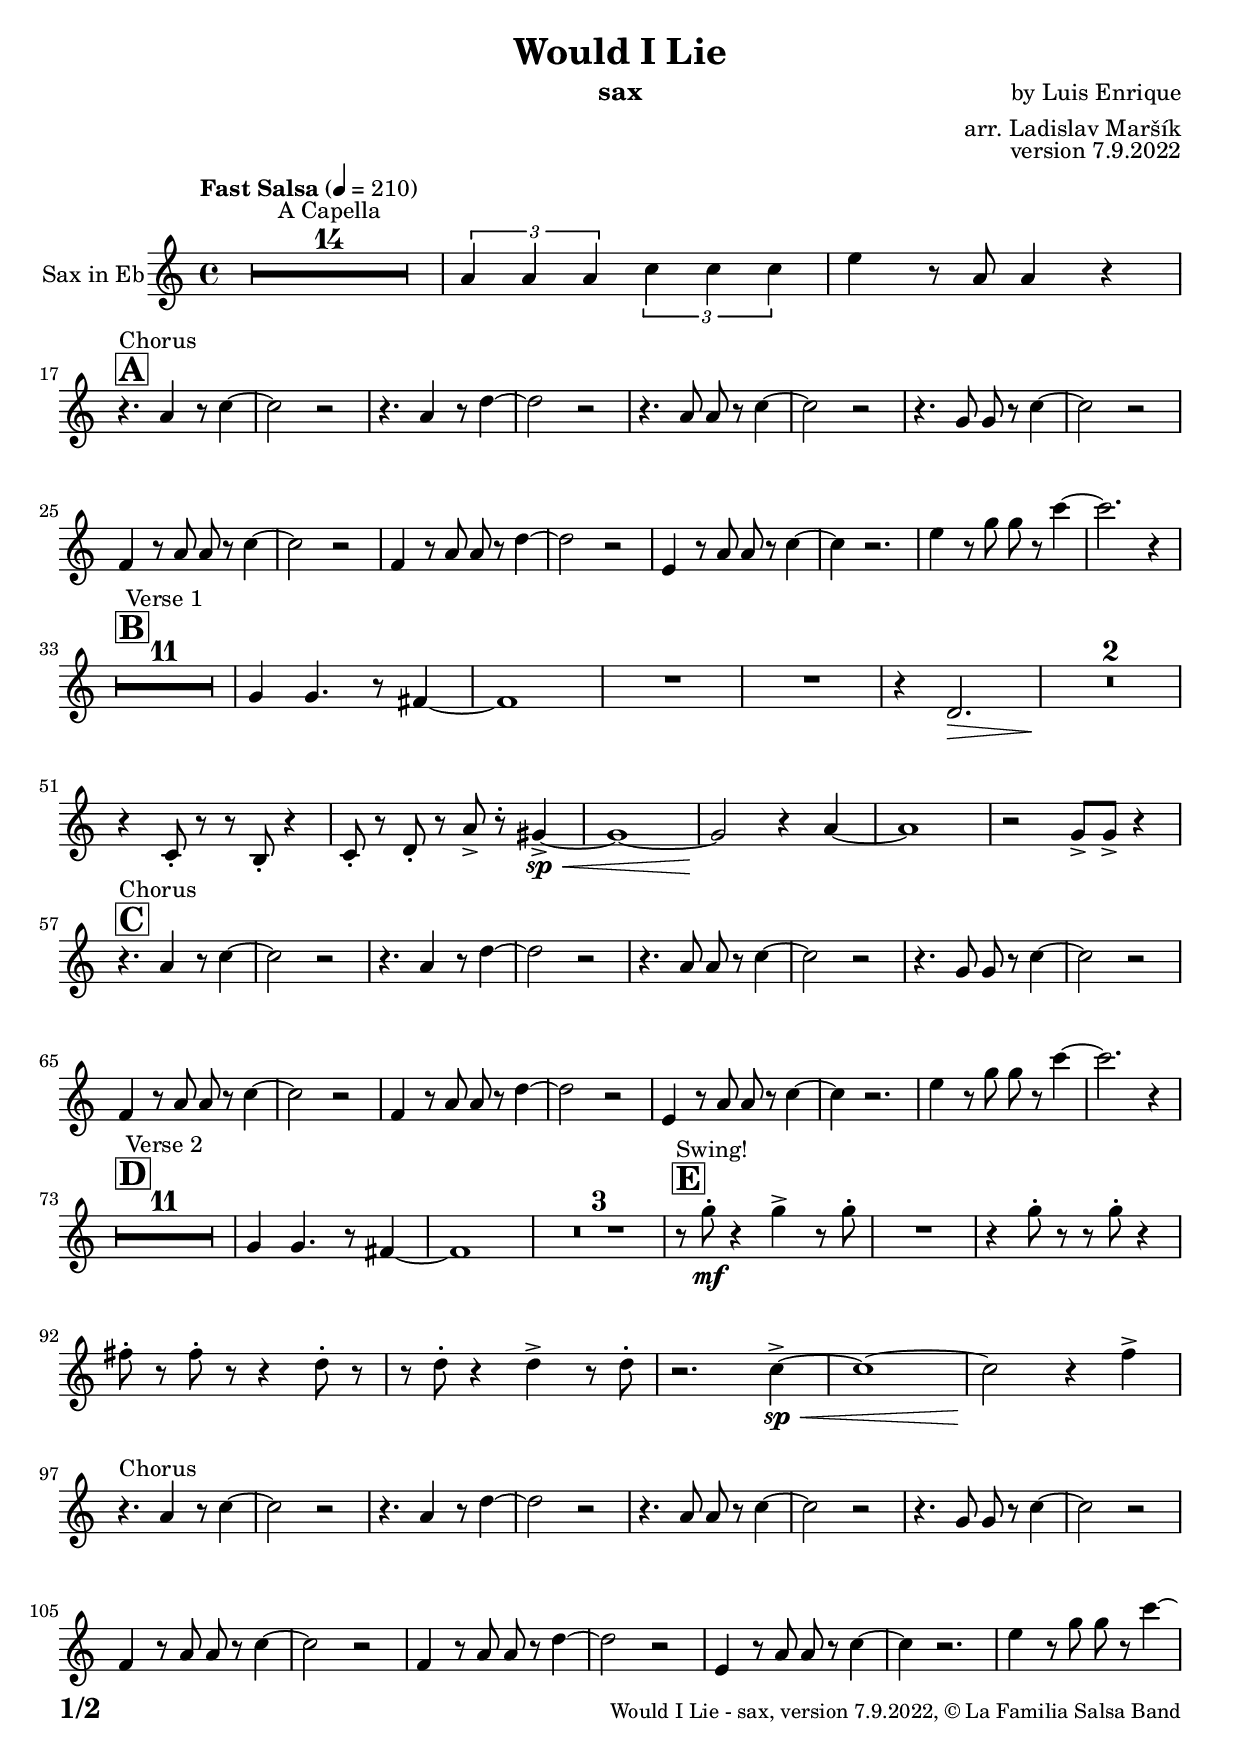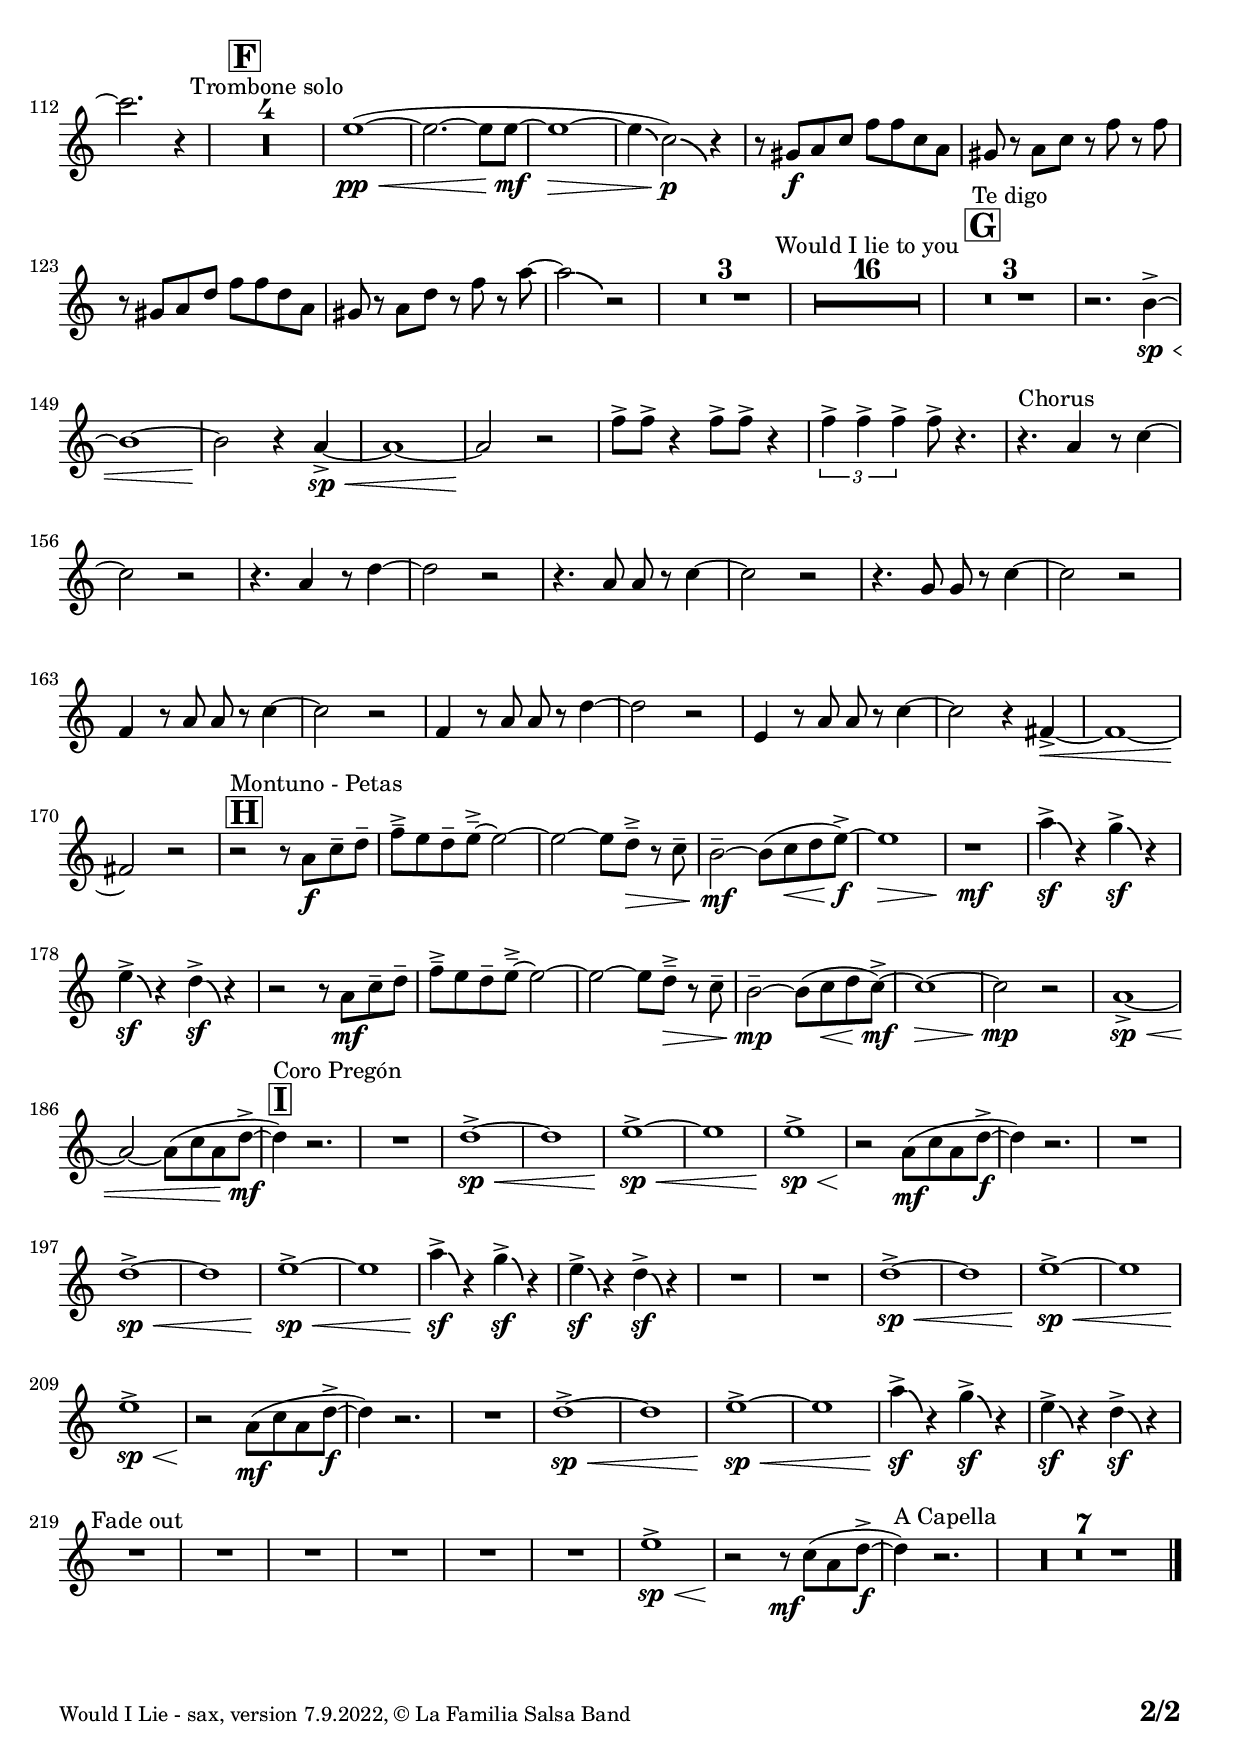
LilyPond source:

\version "2.22.2"

% Sheet revision 2022_09

\header {
  title = "Would I Lie"
  instrument = "sax"
  composer = "by Luis Enrique"
  arranger = "arr. Ladislav Maršík"
  opus = "version 7.9.2022"
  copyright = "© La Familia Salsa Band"
}

inst =
#(define-music-function
  (string)
  (string?)
  #{ <>^\markup \abs-fontsize #16 \bold \box #string #})

makePercent = #(define-music-function (note) (ly:music?)
                 (make-music 'PercentEvent 'length (ly:music-length note)))

#(define (test-stencil grob text)
   (let* ((orig (ly:grob-original grob))
          (siblings (ly:spanner-broken-into orig)) ; have we been split?
          (refp (ly:grob-system grob))
          (left-bound (ly:spanner-bound grob LEFT))
          (right-bound (ly:spanner-bound grob RIGHT))
          (elts-L (ly:grob-array->list (ly:grob-object left-bound 'elements)))
          (elts-R (ly:grob-array->list (ly:grob-object right-bound 'elements)))
          (break-alignment-L
           (filter
            (lambda (elt) (grob::has-interface elt 'break-alignment-interface))
            elts-L))
          (break-alignment-R
           (filter
            (lambda (elt) (grob::has-interface elt 'break-alignment-interface))
            elts-R))
          (break-alignment-L-ext (ly:grob-extent (car break-alignment-L) refp X))
          (break-alignment-R-ext (ly:grob-extent (car break-alignment-R) refp X))
          (num
           (markup text))
          (num
           (if (or (null? siblings)
                   (eq? grob (car siblings)))
               num
               (make-parenthesize-markup num)))
          (num (grob-interpret-markup grob num))
          (num-stil-ext-X (ly:stencil-extent num X))
          (num-stil-ext-Y (ly:stencil-extent num Y))
          (num (ly:stencil-aligned-to num X CENTER))
          (num
           (ly:stencil-translate-axis
            num
            (+ (interval-length break-alignment-L-ext)
               (* 0.5
                  (- (car break-alignment-R-ext)
                     (cdr break-alignment-L-ext))))
            X))
          (bracket-L
           (markup
            #:path
            0.1 ; line-thickness
            `((moveto 0.5 ,(* 0.5 (interval-length num-stil-ext-Y)))
              (lineto ,(* 0.5
                          (- (car break-alignment-R-ext)
                             (cdr break-alignment-L-ext)
                             (interval-length num-stil-ext-X)))
                      ,(* 0.5 (interval-length num-stil-ext-Y)))
              (closepath)
              (rlineto 0.0
                       ,(if (or (null? siblings) (eq? grob (car siblings)))
                            -1.0 0.0)))))
          (bracket-R
           (markup
            #:path
            0.1
            `((moveto ,(* 0.5
                          (- (car break-alignment-R-ext)
                             (cdr break-alignment-L-ext)
                             (interval-length num-stil-ext-X)))
                      ,(* 0.5 (interval-length num-stil-ext-Y)))
              (lineto 0.5
                      ,(* 0.5 (interval-length num-stil-ext-Y)))
              (closepath)
              (rlineto 0.0
                       ,(if (or (null? siblings) (eq? grob (last siblings)))
                            -1.0 0.0)))))
          (bracket-L (grob-interpret-markup grob bracket-L))
          (bracket-R (grob-interpret-markup grob bracket-R))
          (num (ly:stencil-combine-at-edge num X LEFT bracket-L 0.4))
          (num (ly:stencil-combine-at-edge num X RIGHT bracket-R 0.4)))
     num))

#(define-public (Measure_attached_spanner_engraver context)
   (let ((span '())
         (finished '())
         (event-start '())
         (event-stop '()))
     (make-engraver
      (listeners ((measure-counter-event engraver event)
                  (if (= START (ly:event-property event 'span-direction))
                      (set! event-start event)
                      (set! event-stop event))))
      ((process-music trans)
       (if (ly:stream-event? event-stop)
           (if (null? span)
               (ly:warning "You're trying to end a measure-attached spanner but you haven't started one.")
               (begin (set! finished span)
                 (ly:engraver-announce-end-grob trans finished event-start)
                 (set! span '())
                 (set! event-stop '()))))
       (if (ly:stream-event? event-start)
           (begin (set! span (ly:engraver-make-grob trans 'MeasureCounter event-start))
             (set! event-start '()))))
      ((stop-translation-timestep trans)
       (if (and (ly:spanner? span)
                (null? (ly:spanner-bound span LEFT))
                (moment<=? (ly:context-property context 'measurePosition) ZERO-MOMENT))
           (ly:spanner-set-bound! span LEFT
                                  (ly:context-property context 'currentCommandColumn)))
       (if (and (ly:spanner? finished)
                (moment<=? (ly:context-property context 'measurePosition) ZERO-MOMENT))
           (begin
            (if (null? (ly:spanner-bound finished RIGHT))
                (ly:spanner-set-bound! finished RIGHT
                                       (ly:context-property context 'currentCommandColumn)))
            (set! finished '())
            (set! event-start '())
            (set! event-stop '()))))
      ((finalize trans)
       (if (ly:spanner? finished)
           (begin
            (if (null? (ly:spanner-bound finished RIGHT))
                (set! (ly:spanner-bound finished RIGHT)
                      (ly:context-property context 'currentCommandColumn)))
            (set! finished '())))
       (if (ly:spanner? span)
           (begin
            (ly:warning "I think there's a dangling measure-attached spanner :-(")
            (ly:grob-suicide! span)
            (set! span '())))))))

\layout {
  \context {
    \Staff
    \consists #Measure_attached_spanner_engraver
    \override MeasureCounter.font-encoding = #'latin1
    \override MeasureCounter.font-size = 0
    \override MeasureCounter.outside-staff-padding = 2
    \override MeasureCounter.outside-staff-horizontal-padding = #0
  }
}

repeatBracket = #(define-music-function
                  (parser location N note)
                  (number? ly:music?)
                  #{
                    \override Staff.MeasureCounter.stencil =
                    #(lambda (grob) (test-stencil grob #{ #(string-append(number->string N) "x") #} ))
                    \startMeasureCount
                    \repeat volta #N { $note }
                    \stopMeasureCount
                  #}
                  )

Sax = \new Voice
\transpose c a'
\relative c {
  \set Staff.instrumentName = \markup {
    \center-align { "Sax in Eb" }
  }
  \set Staff.midiInstrument = "alto sax"
  \set Staff.midiMaximumVolume = #0.9

  \key c \minor
  \time 4/4
  \tempo "Fast Salsa" 4 = 210
  
  R1*14 ^\markup { "A Capella" }
  
  \tuplet 3/2 { c4 c c } \tuplet 3/2 { es es es} | 
  g r8 c,8 c4 r | \break
  
  \inst "A"
  r4. ^\markup { "Chorus" } c4 r8 es4 ~ |
  es2 r |
  r4. c4 r8 f4 ~ |
  f2 r |
  r4. c8 c r es4 ~ |
  es2 r |
  r4. bes8 bes r es4 ~ |
  es2 r | \break
  
  as,4 r8 c8 c r es4 ~ |
  es2 r |
  as,4 r8 c8 c r f4 ~ |
  f2 r |
  g,4 r8 c8 c r es4 ~ |
  es4 r2. |
  g4 r8 bes bes r es4 ~ |
  es2. r4 | \break
  
  \inst "B"
  R1*11 ^\markup { "Verse 1" } 
  
  bes,4 bes4. r8 a4 ~ |
  a1 |
  R1 |
  R1 |
  
  r4 f2. \> |
  R1*2 \! |
  r4 es8 -. r r d -. r4 |
  es8 -. r f8 -. r c' -> r -. b4 ~ -> \sp \< |
  b1 ~ |
  b2 \! r4 c4 ~ |
  c1 | 
  r2 bes8 -> bes -> r4 | \break
  
  \inst "C"
  r4. ^\markup { "Chorus" } c4 r8 es4 ~ |
  es2 r |
  r4. c4 r8 f4 ~ |
  f2 r |
  r4. c8 c r es4 ~ |
  es2 r |
  r4. bes8 bes r es4 ~ |
  es2 r | \break
  
  as,4 r8 c8 c r es4 ~ |
  es2 r |
  as,4 r8 c8 c r f4 ~ |
  f2 r |
  g,4 r8 c8 c r es4 ~ |
  es4 r2. |
  g4 r8 bes bes r es4 ~ |
  es2. r4 | \break
  
  \inst "D"
  R1*11 ^\markup { "Verse 2" } 
  
  bes,4 bes4. r8 a4 ~ |
  a1 |
  \set Score.skipBars = ##t R1*3
  \inst "E"
  r8 ^\markup { "Swing!" } bes' \mf -. r4 bes -> r8 bes -. |
  R1 |
  r4 bes8 -. r r bes -. r4 |
  a8 -. r a8 -. r r4 f8 -. r |
  r8 f -. r4 f -> r8 f -. |
  r2. es4 ~ -> \sp \< |
  es1 ~ | 
  es2 \! r4 as4 -> | \break
  
  r4. ^\markup { "Chorus" } c,4 r8 es4 ~ |
  es2 r |
  r4. c4 r8 f4 ~ |
  f2 r |
  r4. c8 c r es4 ~ |
  es2 r |
  r4. bes8 bes r es4 ~ |
  es2 r | \break
  
  as,4 r8 c8 c r es4 ~ |
  es2 r |
  as,4 r8 c8 c r f4 ~ |
  f2 r |
  g,4 r8 c8 c r es4 ~ |
  es4 r2. |
  g4 r8 bes bes r es4 ~ |
  es2. r4 |
  
  \inst "F"
  \set Score.skipBars = ##t R1*4 ^\markup { "Trombone solo" }
  
  g,1 ~ ( \pp \< |
  g2. ~ g8 g8 \mf ~ |
  g1 \> ~ |
  g4 \bendAfter #-2 es2 \p ) \bendAfter #-4 r4 |
  
  r8 b \f c es as as es c |
  b r c es r as r as |
  r b, c f as as f c |
  b r c f r as r c ~ |
  c2 \bendAfter #-3 r2 |
  
  \set Score.skipBars = ##t R1*3
  
  \set Score.skipBars = ##t R1*16 ^\markup { "Would I lie to you" }
  
  \inst "G"
  \set Score.skipBars = ##t R1*3 ^\markup { "Te digo" }
  
  r2. d,4 ~ -> \sp \< |
  d1 ~ |
  d2 \! r4 c4 ~ -> \sp \< |
  c1 ~ |  
  c2 \! r2 |
  
  as'8 -> as -> r4 as8 -> as -> r4 |
  \tuplet 3/2 { as4 -> as -> as -> } as8 -> r4. |
  
  r4. ^\markup { "Chorus" } c,4 r8 es4 ~ |
  es2 r |
  r4. c4 r8 f4 ~ |
  f2 r |
  r4. c8 c r es4 ~ |
  es2 r |
  r4. bes8 bes r es4 ~ |
  es2 r | \break
  
  as,4 r8 c8 c r es4 ~ |
  es2 r |
  as,4 r8 c8 c r f4 ~ |
  f2 r |
  g,4 r8 c8 c r es4 ~ |
  es2 r4 a, -> ~ \< |
  a1 ~ |
  a2 \! r2 |
  
  \set Staff.midiMaximumVolume = #2.0
  \inst "H"
  r2 ^\markup { "Montuno - Petas" } r8 c \f es \tenuto f \tenuto |
  as \tenuto -> g f \tenuto g -> \tenuto ~ g2 ~ |
  g2 ~ g8 f \tenuto -> \> r es \tenuto |
  d2 \tenuto \mf ~ d8 ( es \< f g -> \f ) ~ |
  g1 \> |
  r1 \mf | 
  c4 \sf -> \bendAfter #-4 r bes4 \sf -> \bendAfter #-4 r | 
  g4 \sf -> \bendAfter #-4 r f4 \sf -> \bendAfter #-4 r | 
  
  \set Staff.midiMaximumVolume = #1.0
  
  r2 r8 c \mf es \tenuto f \tenuto |
  as \tenuto -> g f \tenuto g -> \tenuto ~ g2 ~ |
  g2 ~ g8 f \tenuto -> \> r es \tenuto |
  d2 \tenuto \mp ~ d8 ( es \< f es -> \mf ) ~ |
  es1 \> ~ |
  es2 \mp r2 | 
  c1 -> \sp \< ~ |
  c2 ~ c8 ( es c f -> \mf ~ |
  \inst "I"
  f4 ^\markup { "Coro Pregón" } ) r2. |
  R1 |
  f1 ~ -> \sp \< |
  f1 |
  g1 ~ -> \! \sp \< |
  g1 |
  g1 -> \! \sp \< |
  r2 \! c,8 \mf ( es c f -> \f ~ |
  f4 ) r2. |
  R1 |
  f1 ~ -> \sp \< |
  f1 |
  g1 ~ -> \! \sp \< |
  g1 |
  c4 \sf -> \bendAfter #-4 r bes4 \sf -> \bendAfter #-4 r | 
  g4 \sf -> \bendAfter #-4 r f4 \sf -> \bendAfter #-4 r | 
  
  R1 |
  R1 |
  f1 ~ -> \sp \< |
  f1 |
  g1 ~ -> \! \sp \< |
  g1 |
  g1 -> \! \sp \< |
  r2 \! c,8 \mf ( es c f -> \f ~ |
  f4 ) r2. |
  R1 |
  f1 ~ -> \sp \< |
  f1 |
  g1 ~ -> \! \sp \< |
  g1 |
  c4 \sf -> \bendAfter #-4 r bes4 \sf -> \bendAfter #-4 r | 
  g4 \sf -> \bendAfter #-4 r f4 \sf -> \bendAfter #-4 r | 
  
  R1 ^\markup { "Fade out" } |
  R1 |
  R1 |
  R1 |
  R1 |
  R1 |
  g1 -> \! \sp \< |
  r2 \! r8 \mf es ( c f -> \f ~ |
  f4 ) ^\markup { "A Capella" } r2. |
  \set Score.skipBars = ##t R1*7
  
  \label #'lastPage
  \bar "|."
}

\score {
  \compressMMRests \new Staff \with {
    \consists "Volta_engraver"
  }
  {
    \Sax
  }
  \layout {
    \context {
      \Score
      \remove "Volta_engraver"
    }
  }
}


\paper {
  system-system-spacing =
  #'((basic-distance . 14)
     (minimum-distance . 10)
     (padding . 1)
     (stretchability . 60))
  between-system-padding = #2
  bottom-margin = 5\mm

  print-page-number = ##t
  print-first-page-number = ##t
  oddHeaderMarkup = \markup \fill-line { " " }
  evenHeaderMarkup = \markup \fill-line { " " }
  oddFooterMarkup = \markup {
    \fill-line {
      \bold \fontsize #2
      \on-the-fly #print-page-number-check-first
      \concat { \fromproperty #'page:page-number-string "/" \page-ref #'lastPage "0" "?" }

      \fontsize #-1
      \concat { \fromproperty #'header:title " - " \fromproperty #'header:instrument ", " \fromproperty #'header:opus ", " \fromproperty #'header:copyright }
    }
  }
  evenFooterMarkup = \markup {
    \fill-line {
      \fontsize #-1
      \concat { \fromproperty #'header:title " - " \fromproperty #'header:instrument ", " \fromproperty #'header:opus ", " \fromproperty #'header:copyright }

      \bold \fontsize #2
      \on-the-fly #print-page-number-check-first
      \concat { \fromproperty #'page:page-number-string "/" \page-ref #'lastPage "0" "?" }
    }
  }
}